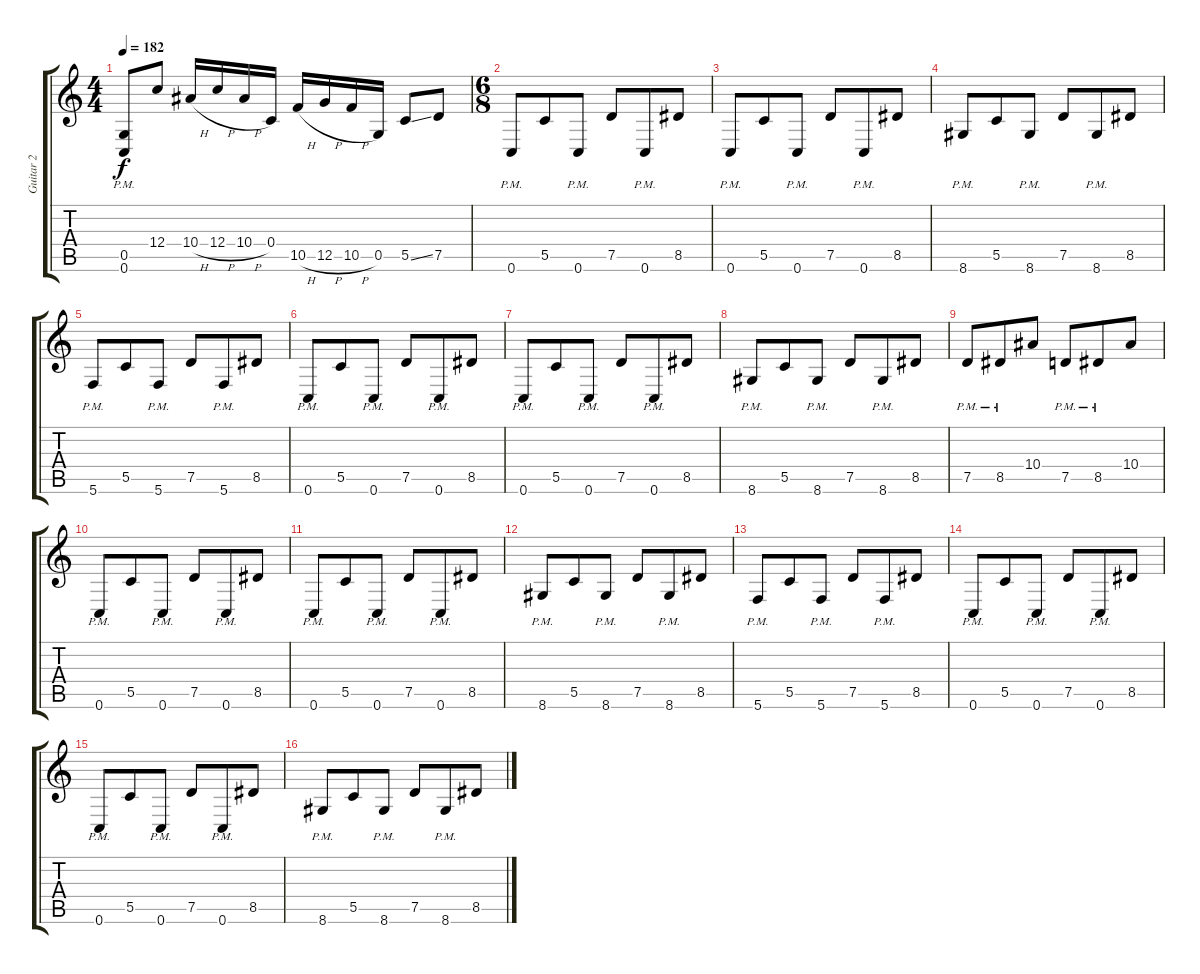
\track ("Guitar 2" "Guitar 2") {instrument overdrivenguitar}
\staff {score tabs}
\tuning (D4 A3 F3 C3 G2 C2) {hide}
\ts (4 4)
\tempo 182
\clef g2
\ks c
(0.5{pm} 0.6{pm}).8{dy f} 12.4.8 10.4{h}.16 12.4{h}.16 10.4{h}.16 0.4.16 10.5{h}.16 12.5{h}.16 10.5{h}.16 0.5.16 5.5{ss}.8 7.5.8 |
\ts (6 8)
0.6{pm}.8 5.5.8 0.6{pm}.8 7.5.8 0.6{pm}.8 8.5.8 |
0.6{pm}.8 5.5.8 0.6{pm}.8 7.5.8 0.6{pm}.8 8.5.8 |
8.6{pm}.8 5.5.8 8.6{pm}.8 7.5.8 8.6{pm}.8 8.5.8 |
5.6{pm}.8 5.5.8 5.6{pm}.8 7.5.8 5.6{pm}.8 8.5.8 |
0.6{pm}.8 5.5.8 0.6{pm}.8 7.5.8 0.6{pm}.8 8.5.8 |
0.6{pm}.8 5.5.8 0.6{pm}.8 7.5.8 0.6{pm}.8 8.5.8 |
8.6{pm}.8 5.5.8 8.6{pm}.8 7.5.8 8.6{pm}.8 8.5.8 |
7.5{pm}.8 8.5{pm}.8 10.4.8 7.5{pm}.8 8.5{pm}.8 10.4.8 |
0.6{pm}.8 5.5.8 0.6{pm}.8 7.5.8 0.6{pm}.8 8.5.8 |
0.6{pm}.8 5.5.8 0.6{pm}.8 7.5.8 0.6{pm}.8 8.5.8 |
8.6{pm}.8 5.5.8 8.6{pm}.8 7.5.8 8.6{pm}.8 8.5.8 |
5.6{pm}.8 5.5.8 5.6{pm}.8 7.5.8 5.6{pm}.8 8.5.8 |
0.6{pm}.8 5.5.8 0.6{pm}.8 7.5.8 0.6{pm}.8 8.5.8 |
0.6{pm}.8 5.5.8 0.6{pm}.8 7.5.8 0.6{pm}.8 8.5.8 |
8.6{pm}.8 5.5.8 8.6{pm}.8 7.5.8 8.6{pm}.8 8.5.8
